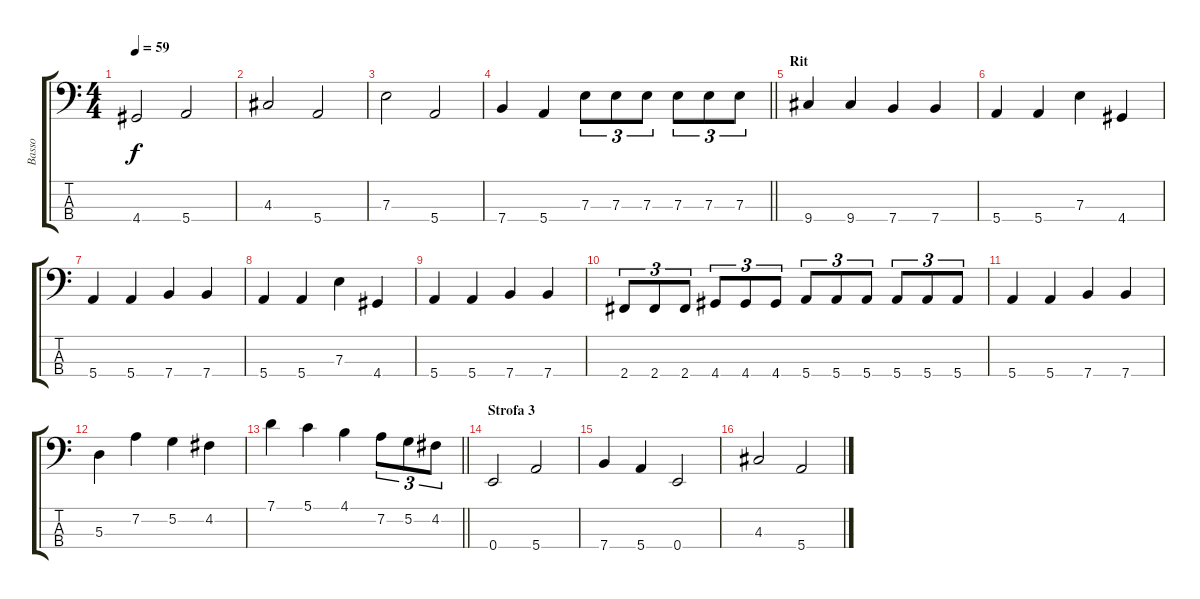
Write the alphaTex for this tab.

\track ("Basso" "Basso") {instrument electricbassfinger}
\staff {score tabs}
\tuning (G2 D2 A1 E1) {hide}
\ts (4 4)
\tempo 59
\clef f4
\ks c
4.4.2{dy f} 5.4.2 |
4.3.2 5.4.2 |
7.3.2 5.4.2 |
\barLineRight lightlight
7.4.4 5.4.4 7.3.8{tu (3 2)} 7.3.8{tu (3 2)} 7.3.8{tu (3 2)} 7.3.8{tu (3 2)} 7.3.8{tu (3 2)} 7.3.8{tu (3 2)} |
\section ("" "Rit")
9.4.4 9.4.4 7.4.4 7.4.4 |
5.4.4 5.4.4 7.3.4 4.4.4 |
5.4.4 5.4.4 7.4.4 7.4.4 |
5.4.4 5.4.4 7.3.4 4.4.4 |
5.4.4 5.4.4 7.4.4 7.4.4 |
2.4.8{tu (3 2)} 2.4.8{tu (3 2)} 2.4.8{tu (3 2)} 4.4.8{tu (3 2)} 4.4.8{tu (3 2)} 4.4.8{tu (3 2)} 5.4.8{tu (3 2)} 5.4.8{tu (3 2)} 5.4.8{tu (3 2)} 5.4.8{tu (3 2)} 5.4.8{tu (3 2)} 5.4.8{tu (3 2)} |
5.4.4 5.4.4 7.4.4 7.4.4 |
5.3.4 7.2.4 5.2.4 4.2.4 |
\barLineRight lightlight
7.1.4 5.1.4 4.1.4 7.2.8{tu (3 2)} 5.2.8{tu (3 2)} 4.2.8{tu (3 2)} |
\section ("" "Strofa 3")
0.4.2 5.4.2 |
7.4.4 5.4.4 0.4.2 |
4.3.2 5.4.2
